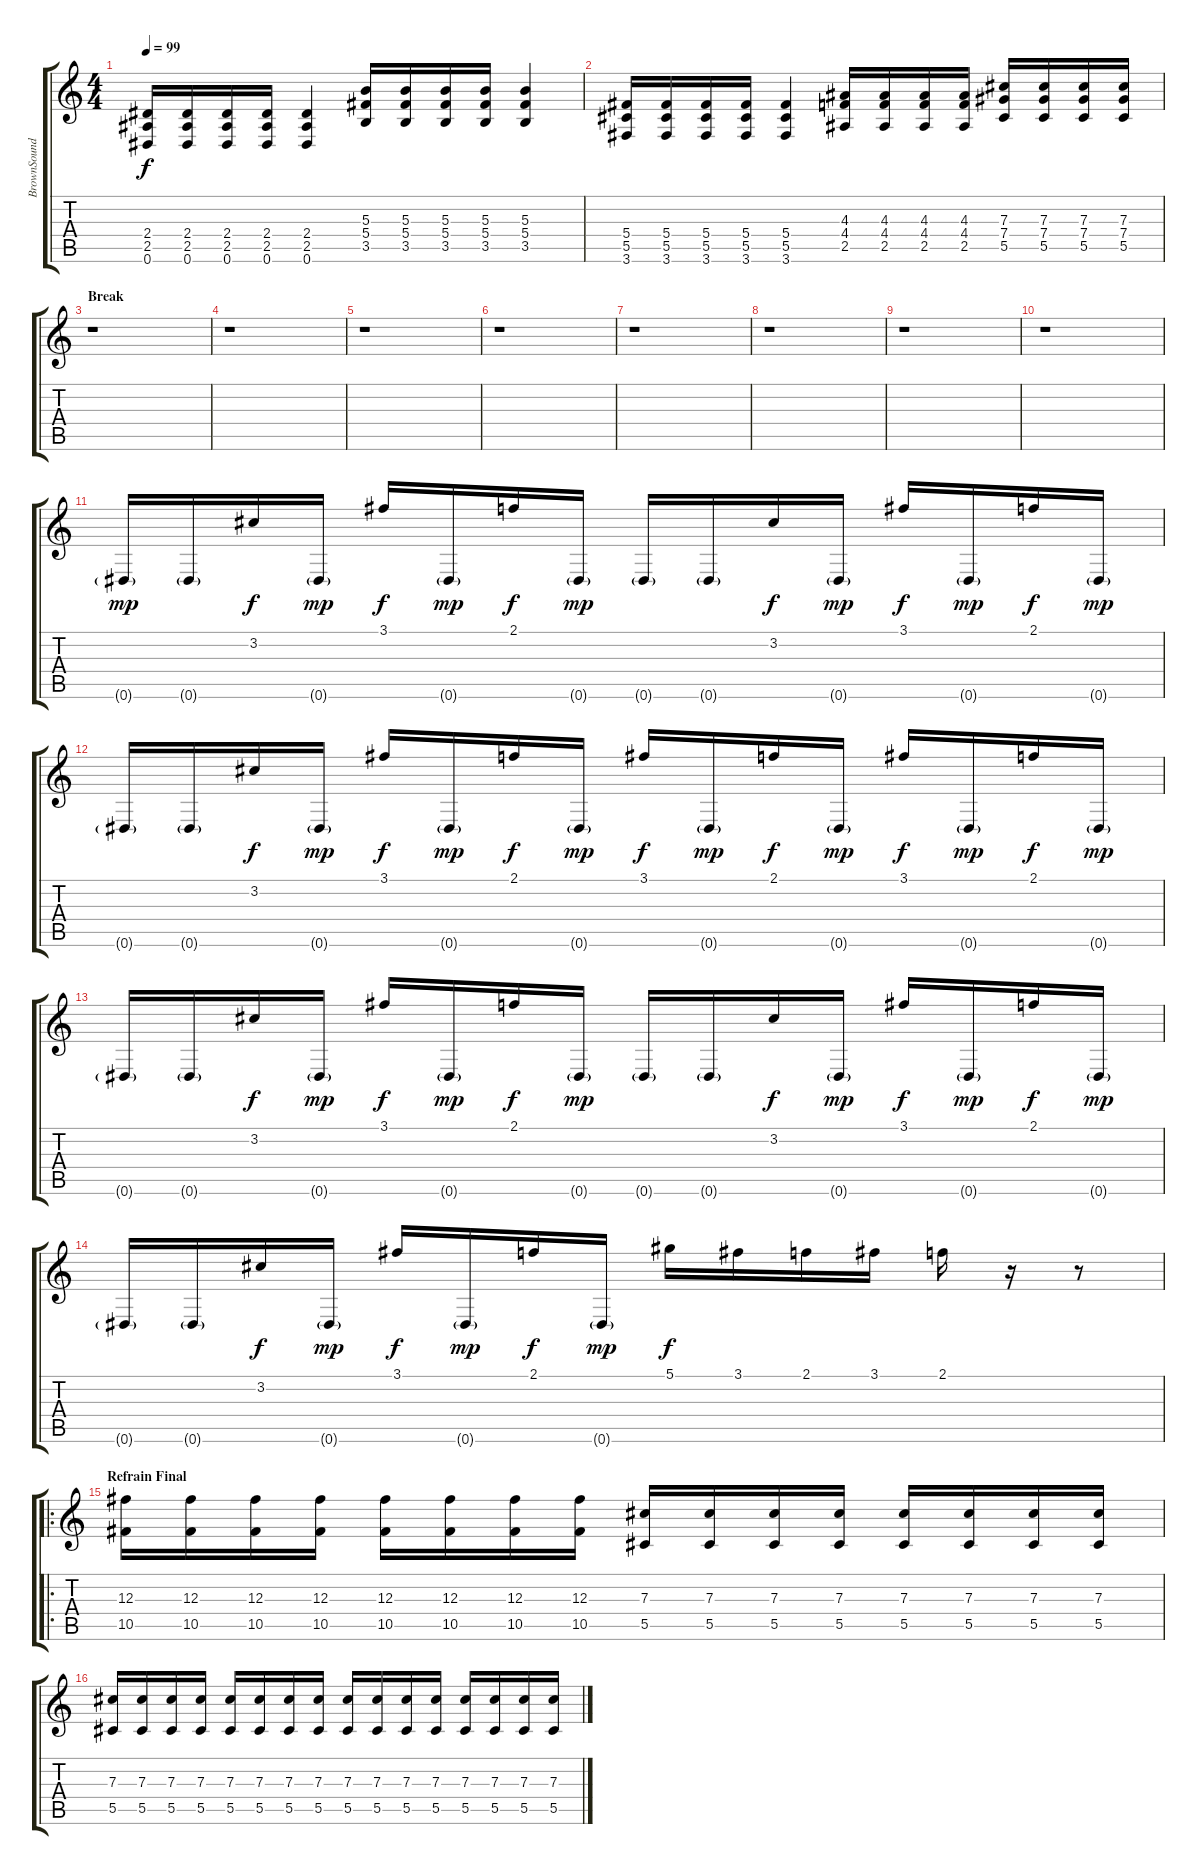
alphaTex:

\track ("BrownSound" "BrownSound") {instrument distortionguitar}
\staff {score tabs}
\tuning (Eb4 Bb3 Gb3 Db3 Ab2 Eb2) {hide}
\ts (4 4)
\tempo 99
\clef g2
\ks c
(2.4 2.5 0.6).16{dy f} (2.4 2.5 0.6).16 (2.4 2.5 0.6).16 (2.4 2.5 0.6).16 (2.4 2.5 0.6).4 (5.3 5.4 3.5).16 (5.3 5.4 3.5).16 (5.3 5.4 3.5).16 (5.3 5.4 3.5).16 (5.3 5.4 3.5).4 |
(5.4 5.5 3.6).16 (5.4 5.5 3.6).16 (5.4 5.5 3.6).16 (5.4 5.5 3.6).16 (5.4 5.5 3.6).4 (4.3 4.4 2.5).16 (4.3 4.4 2.5).16 (4.3 4.4 2.5).16 (4.3 4.4 2.5).16 (7.3 7.4 5.5).16 (7.3 7.4 5.5).16 (7.3 7.4 5.5).16 (7.3 7.4 5.5).16 |
\section ("" "Break")
r.1 |
r.1 |
r.1 |
r.1 |
r.1 |
r.1 |
r.1 |
r.1 |
0.6{g}.16{dy mp volume 14 instrument distortionguitar} 0.6{g}.16 3.2.16{dy f} 0.6{g}.16{dy mp} 3.1.16{dy f} 0.6{g}.16{dy mp} 2.1.16{dy f} 0.6{g}.16{dy mp} 0.6{g}.16 0.6{g}.16 3.2.16{dy f} 0.6{g}.16{dy mp} 3.1.16{dy f} 0.6{g}.16{dy mp} 2.1.16{dy f} 0.6{g}.16{dy mp} |
0.6{g}.16{volume 14 instrument distortionguitar} 0.6{g}.16 3.2.16{dy f} 0.6{g}.16{dy mp} 3.1.16{dy f} 0.6{g}.16{dy mp} 2.1.16{dy f} 0.6{g}.16{dy mp} 3.1.16{dy f} 0.6{g}.16{dy mp} 2.1.16{dy f} 0.6{g}.16{dy mp} 3.1.16{dy f} 0.6{g}.16{dy mp} 2.1.16{dy f} 0.6{g}.16{dy mp} |
0.6{g}.16{volume 14 instrument distortionguitar} 0.6{g}.16 3.2.16{dy f} 0.6{g}.16{dy mp} 3.1.16{dy f} 0.6{g}.16{dy mp} 2.1.16{dy f} 0.6{g}.16{dy mp} 0.6{g}.16 0.6{g}.16 3.2.16{dy f} 0.6{g}.16{dy mp} 3.1.16{dy f} 0.6{g}.16{dy mp} 2.1.16{dy f} 0.6{g}.16{dy mp} |
0.6{g}.16{volume 14 instrument distortionguitar} 0.6{g}.16 3.2.16{dy f} 0.6{g}.16{dy mp} 3.1.16{dy f} 0.6{g}.16{dy mp} 2.1.16{dy f} 0.6{g}.16{dy mp} 5.1.16{dy f} 3.1.16 2.1.16 3.1.16 2.1.16 r.16 r.8 |
\ro
\section ("" "Refrain Final")
(12.3 10.5).16 (12.3 10.5).16 (12.3 10.5).16 (12.3 10.5).16 (12.3 10.5).16 (12.3 10.5).16 (12.3 10.5).16 (12.3 10.5).16 (7.3 5.5).16 (7.3 5.5).16 (7.3 5.5).16 (7.3 5.5).16 (7.3 5.5).16 (7.3 5.5).16 (7.3 5.5).16 (7.3 5.5).16 |
(7.3 5.5).16 (7.3 5.5).16 (7.3 5.5).16 (7.3 5.5).16 (7.3 5.5).16 (7.3 5.5).16 (7.3 5.5).16 (7.3 5.5).16 (7.3 5.5).16 (7.3 5.5).16 (7.3 5.5).16 (7.3 5.5).16 (7.3 5.5).16 (7.3 5.5).16 (7.3 5.5).16 (7.3 5.5).16
